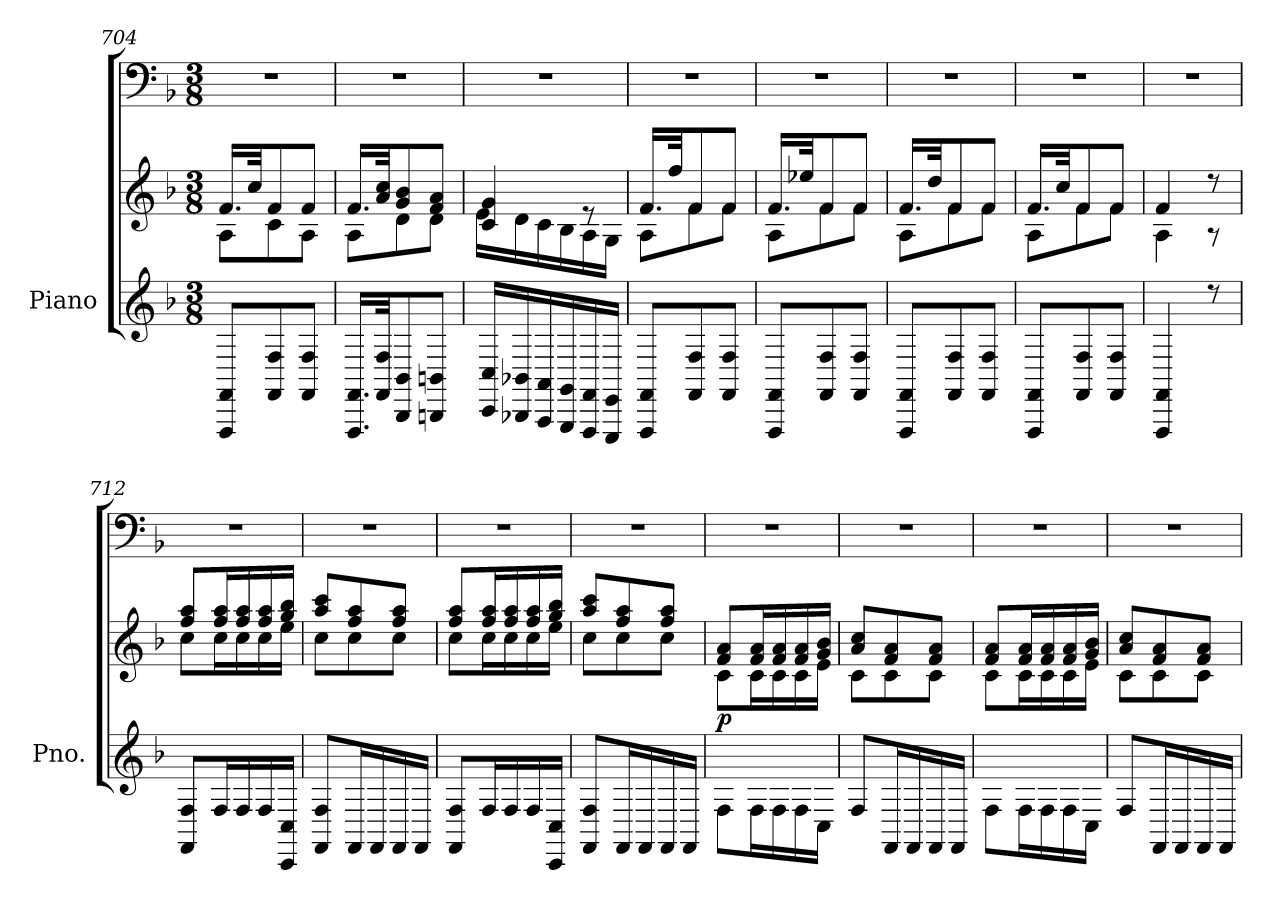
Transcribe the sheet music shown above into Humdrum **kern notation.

**kern	**kern	**kern	**dynam
*part1	*part1	*part1	*part1
*staff3	*staff2	*staff1	*staff1/2/3
*I"Piano	*	*	*
*I'Pno.	*	*	*
*clefG2	*clefG2	*clefF4	*
*k[b-]	*k[b-]	*k[b-]	*
*M3/8	*M3/8	*M3/8	*
=704	=704	=704	=704
*^	*^	*	*
8FFF/ 8FF/L	4.ryy	16.f/LL	8A\L	4.r	.
.	.	32cc/JK	.	.	.
8FF/ 8F/	.	8f/	8c\	.	.
8FF/ 8F/J	.	8f/J	8A\J	.	.
=705	=705	=705	=705	=705	=705
16.FFF/ 16.FF/LL	4.ryy	16.f/LL	8A\L	4.r	.
32FF/ 32F/JK	.	32a/ 32cc/JK	.	.	.
8BBB-/ 8BB-/	.	8g/ 8b-/	8d\	.	.
8BBBn/ 8BBn/J	.	8f/ 8a/J	8d\J	.	.
!!LO:LB:g=z
=706	=706	=706	=706	=706	=706
16CC/ 16C/LL	4.ryy	4c/ 4g/	16e\LL	4.r	.
16BBB-X/ 16BB-X/	.	.	16d\	.	.
16AAA/ 16AA/	.	.	16c\	.	.
16GGG/ 16GG/	.	.	16B-\	.	.
16FFF/ 16FF/	.	8re	16A\	.	.
16EEE/ 16EE/JJ	.	.	16G\JJ	.	.
!!LO:PB:g=z
=707	=707	=707	=707	=707	=707
8FFF/ 8FF/L	4.ryy	16.f/LL	8A\L	4.r	.
.	.	32ff/JK	.	.	.
8FF/ 8F/	.	8f/	8f\	.	.
8FF/ 8F/J	.	8f/J	8f\J	.	.
=708	=708	=708	=708	=708	=708
8FFF/ 8FF/L	4.ryy	16.f/LL	8A\L	4.r	.
.	.	32ee-X/JK	.	.	.
8FF/ 8F/	.	8f/	8f\	.	.
8FF/ 8F/J	.	8f/J	8f\J	.	.
=709	=709	=709	=709	=709	=709
8FFF/ 8FF/L	4.ryy	16.f/LL	8A\L	4.r	.
.	.	32dd/JK	.	.	.
8FF/ 8F/	.	8f/	8f\	.	.
8FF/ 8F/J	.	8f/J	8f\J	.	.
=710	=710	=710	=710	=710	=710
8FFF/ 8FF/L	4.ryy	16.f/LL	8A\L	4.r	.
.	.	32cc/JK	.	.	.
8FF/ 8F/	.	8f/	8f\	.	.
8FF/ 8F/J	.	8f/J	8f\J	.	.
=711	=711	=711	=711	=711	=711
4FFF/ 4FF/	4.ryy	4f/	4A\	4.r	.
8r	.	8r	8r	.	.
=712	=712	=712	=712	=712	=712
8FF/ 8F/L	4.ryy	8ff/ 8aa/L	8cc\L	4.r	.
16F/L	.	16ff/ 16aa/L	16cc\L	.	.
16F/	.	16ff/ 16aa/	16cc\	.	.
16F/	.	16ff/ 16aa/	16cc\	.	.
16CC/ 16C/JJ	.	16gg/ 16bb-/JJ	16ee\JJ	.	.
=713	=713	=713	=713	=713	=713
8FF/ 8F/L	4.ryy	8aa/ 8ccc/L	8cc\L	4.r	.
16FF/L	.	8ff/ 8aa/	8cc\	.	.
16FF/	.	.	.	.	.
16FF/	.	8ff/ 8aa/J	8cc\J	.	.
16FF/JJ	.	.	.	.	.
=714	=714	=714	=714	=714	=714
8FF/ 8F/L	4.ryy	8ff/ 8aa/L	8cc\L	4.r	.
16F/L	.	16ff/ 16aa/L	16cc\L	.	.
16F/	.	16ff/ 16aa/	16cc\	.	.
16F/	.	16ff/ 16aa/	16cc\	.	.
16CC/ 16C/JJ	.	16gg/ 16bb-/JJ	16ee\JJ	.	.
!!LO:LB:g=z
=715	=715	=715	=715	=715	=715
8FF/ 8F/L	4.ryy	8aa/ 8ccc/L	8cc\L	4.r	.
16FF/L	.	8ff/ 8aa/	8cc\	.	.
16FF/	.	.	.	.	.
16FF/	.	8ff/ 8aa/J	8cc\J	.	.
16FF/JJ	.	.	.	.	.
=716	=716	=716	=716	=716	=716
!	!	!	!	!	!LO:DY:b=2
8F\L	4.ryy	8f/ 8a/L	8c\L	4.r	p
16F\L	.	16f/ 16a/L	16c\L	.	.
16F\	.	16f/ 16a/	16c\	.	.
16F\	.	16f/ 16a/	16c\	.	.
16C\JJ	.	16g/ 16b-/JJ	16e\JJ	.	.
!!LO:LB:g=z
=717	=717	=717	=717	=717	=717
8F/L	4.ryy	8a/ 8cc/L	8c\L	4.r	.
16FF/L	.	8f/ 8a/	8c\	.	.
16FF/	.	.	.	.	.
16FF/	.	8f/ 8a/J	8c\J	.	.
16FF/JJ	.	.	.	.	.
=718	=718	=718	=718	=718	=718
8F\L	4.ryy	8f/ 8a/L	8c\L	4.r	.
16F\L	.	16f/ 16a/L	16c\L	.	.
16F\	.	16f/ 16a/	16c\	.	.
16F\	.	16f/ 16a/	16c\	.	.
16C\JJ	.	16g/ 16b-/JJ	16e\JJ	.	.
=719	=719	=719	=719	=719	=719
8F/L	4.ryy	8a/ 8cc/L	8c\L	4.r	.
16FF/L	.	8f/ 8a/	8c\	.	.
16FF/	.	.	.	.	.
16FF/	.	8f/ 8a/J	8c\J	.	.
16FF/JJ	.	.	.	.	.
*v	*v	*	*	*	*
*	*v	*v	*	*
=	=	=	=
*-	*-	*-	*-
